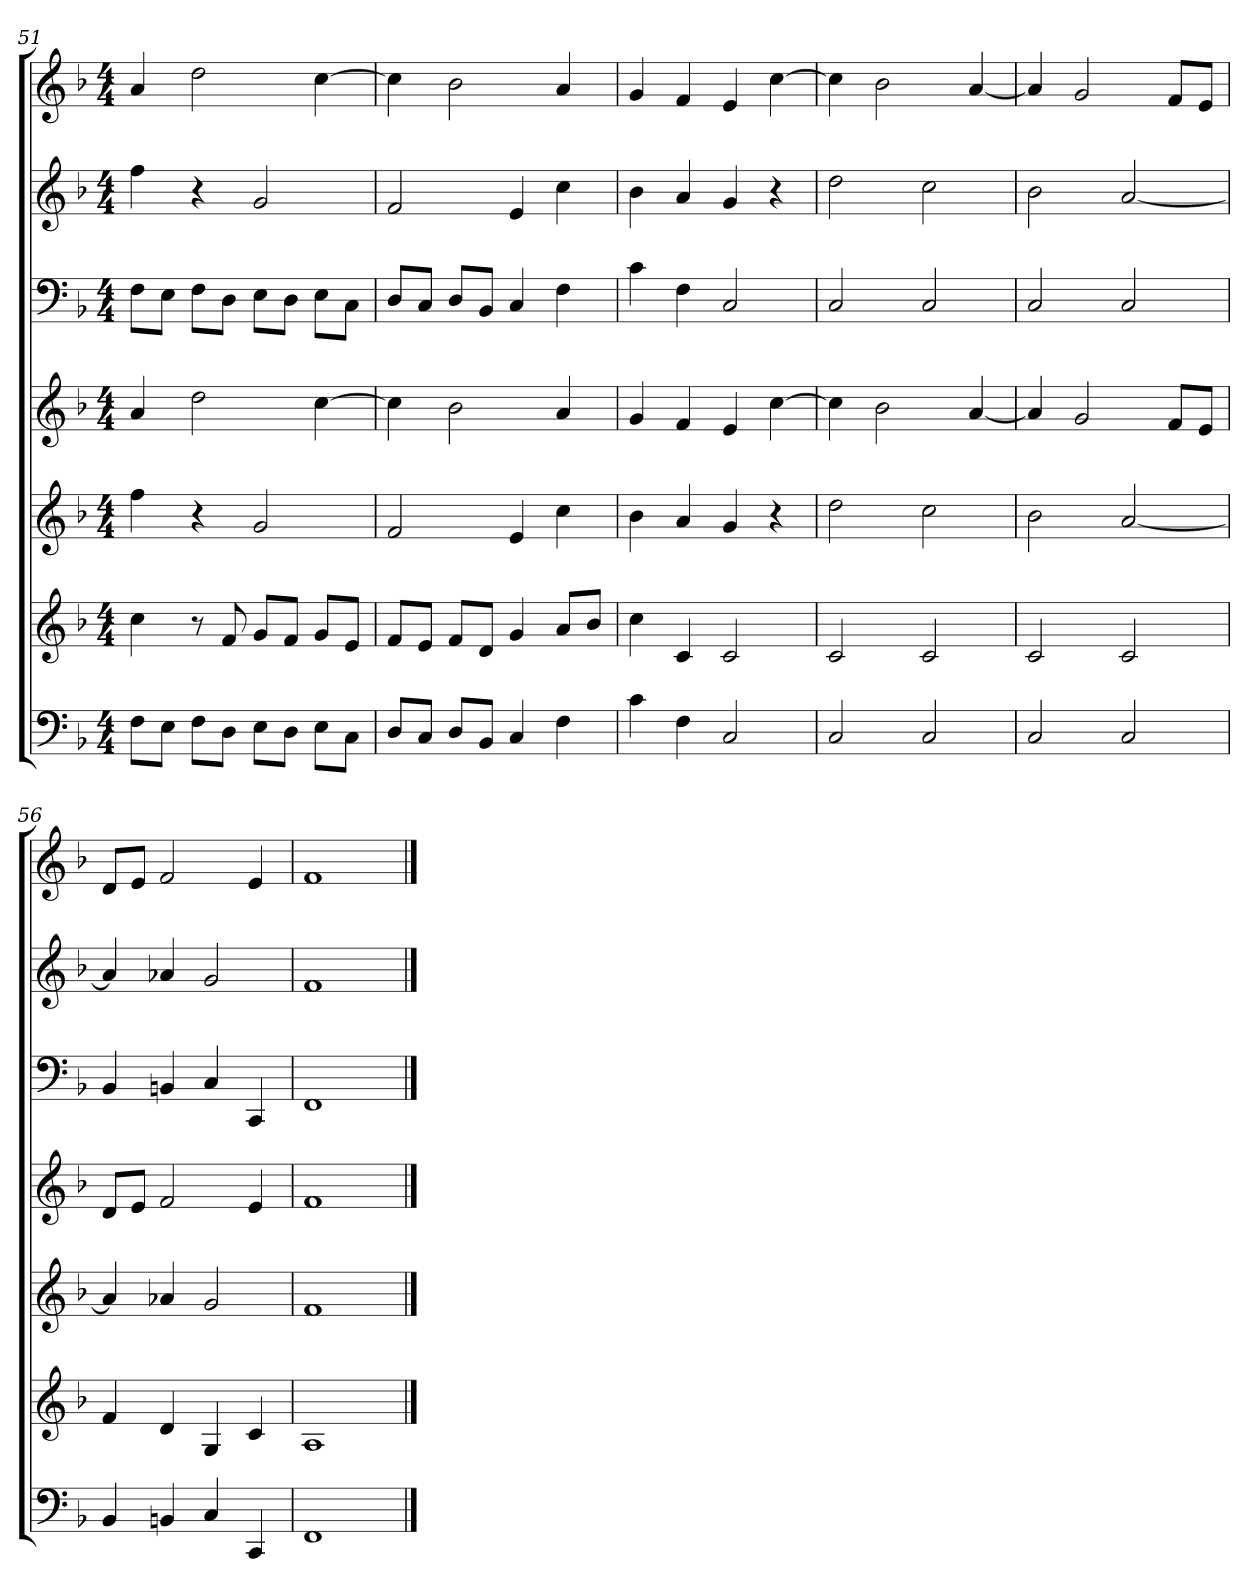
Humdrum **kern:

**kern	**kern	**kern	**kern	**kern	**kern	**kern
*part7	*part6	*part5	*part4	*part3	*part2	*part1
*staff7	*staff6	*staff5	*staff4	*staff3	*staff2	*staff1
*k[b-]	*k[b-]	*k[b-]	*k[b-]	*k[b-]	*k[b-]	*k[b-]
*F:	*F:	*F:	*F:	*F:	*F:	*F:
*M4/4	*M4/4	*M4/4	*M4/4	*M4/4	*M4/4	*M4/4
=51	=51	=51	=51	=51	=51	=51
8FL	4cc	4ff	4a	8FL	4ff	4a
8EJ	.	.	.	8EJ	.	.
8FL	8r	4r	2dd	8FL	4r	2dd
8DJ	8f	.	.	8DJ	.	.
8EL	8gL	2g	.	8EL	2g	.
8DJ	8fJ	.	.	8DJ	.	.
8EL	8gL	.	[4cc	8EL	.	[4cc
8CJ	8eJ	.	.	8CJ	.	.
=52	=52	=52	=52	=52	=52	=52
8DL	8fL	2f	4cc]	8DL	2f	4cc]
8CJ	8eJ	.	.	8CJ	.	.
8DL	8fL	.	2b-	8DL	.	2b-
8BB-J	8dJ	.	.	8BB-J	.	.
4C	4g	4e	.	4C	4e	.
4F	8aL	4cc	4a	4F	4cc	4a
.	8b-J	.	.	.	.	.
=53	=53	=53	=53	=53	=53	=53
4c	4cc	4b-	4g	4c	4b-	4g
4F	4c	4a	4f	4F	4a	4f
2C	2c	4g	4e	2C	4g	4e
.	.	4r	[4cc	.	4r	[4cc
=54	=54	=54	=54	=54	=54	=54
2C	2c	2dd	4cc]	2C	2dd	4cc]
.	.	.	2b-	.	.	2b-
2C	2c	2cc	.	2C	2cc	.
.	.	.	[4a	.	.	[4a
=55	=55	=55	=55	=55	=55	=55
2C	2c	2b-	4a]	2C	2b-	4a]
.	.	.	2g	.	.	2g
2C	2c	[2a	.	2C	[2a	.
.	.	.	8fL	.	.	8fL
.	.	.	8eJ	.	.	8eJ
=56	=56	=56	=56	=56	=56	=56
4BB-	4f	4a]	8dL	4BB-	4a]	8dL
.	.	.	8eJ	.	.	8eJ
4BBn	4d	4a-X	2f	4BBn	4a-X	2f
4C	4G	2g	.	4C	2g	.
4CC	4c	.	4e	4CC	.	4e
=57	=57	=57	=57	=57	=57	=57
1FF	1A	1f	1f	1FF	1f	1f
==	==	==	==	==	==	==
*-	*-	*-	*-	*-	*-	*-
